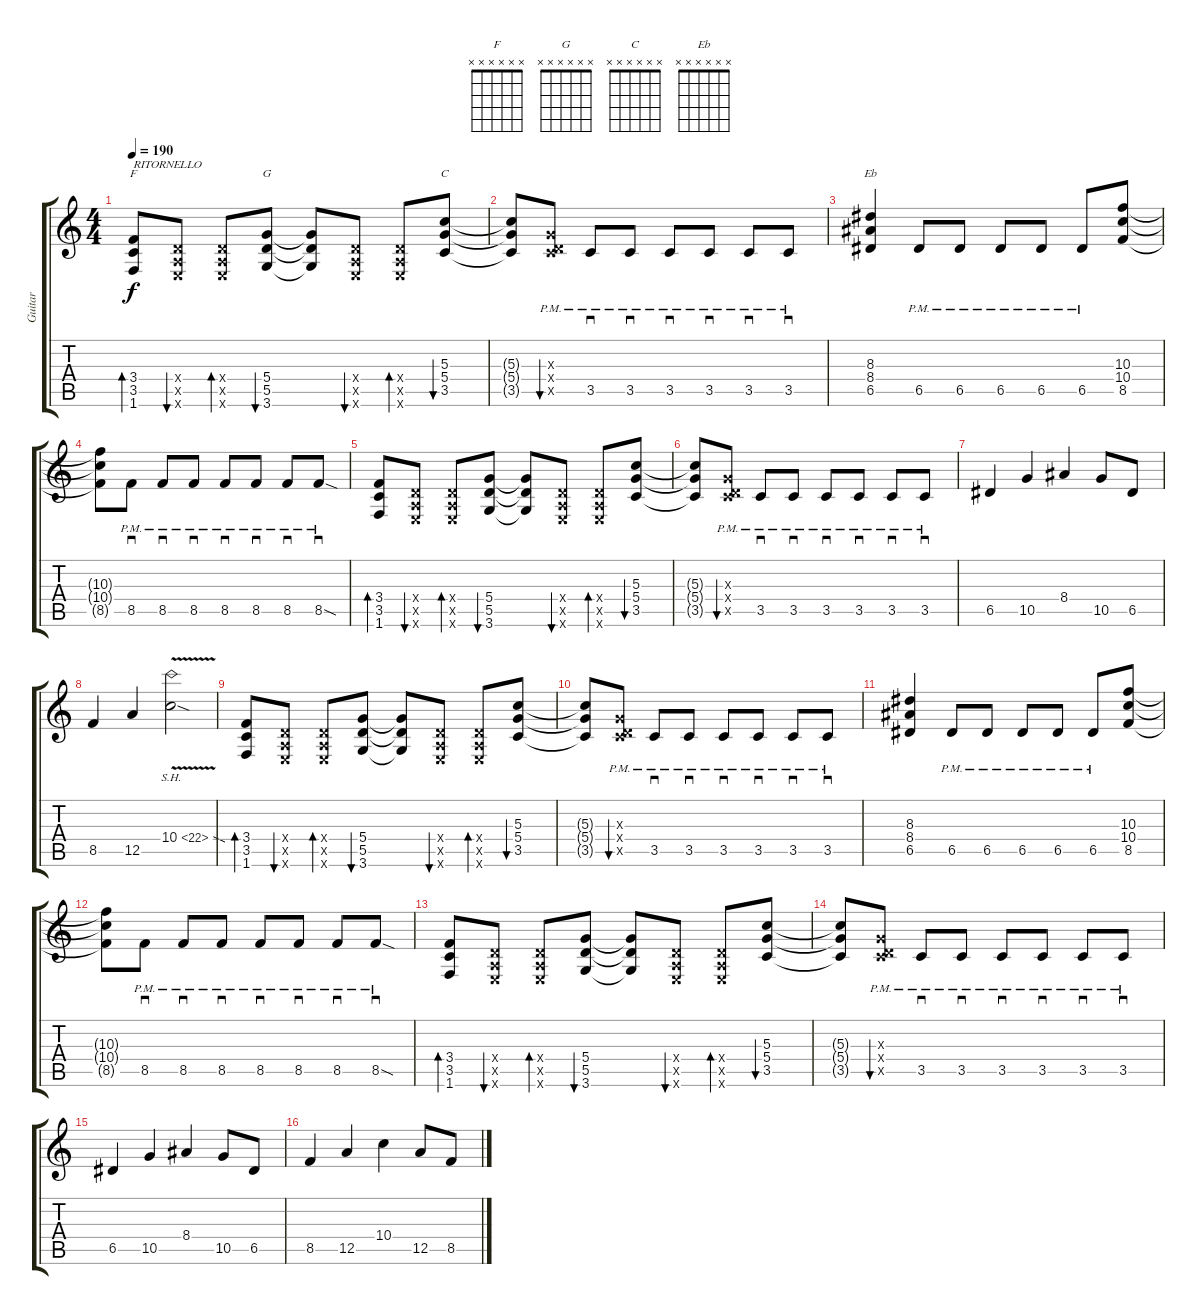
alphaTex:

\track ("Guitar" "Guitar") {instrument distortionguitar}
\staff {score tabs}
\tuning (E4 B3 G3 D3 A2 E2) {hide}
\chord ("F" x x x x x x)
\chord ("G" x x x x x x)
\chord ("C" x x x x x x)
\chord ("Eb" x x x x x x)
\ts (4 4)
\tempo 190
\clef g2
\ks c
(3.4 3.5 1.6).8{bd 60 ch "F" txt "RITORNELLO" dy f} (0.4{x} 0.5{x} 0.6{x}).8{bu 60} (0.4{x} 0.5{x} 0.6{x}).8{bd 60} (5.4 5.5 3.6).8{bu 60 ch "G"} (5.4{t} 5.5{t} 3.6{t}).8 (0.4{x} 0.5{x} 0.6{x}).8{bu 60} (0.4{x} 0.5{x} 0.6{x}).8{bd 60} (5.3 5.4 3.5).8{bu 60 ch "C"} |
(5.3{t} 5.4{t} 3.5{t}).8 (0.3{x} 0.4{x} 3.5{pm x}).8{bu 60} 3.5{pm}.8{sd} 3.5{pm}.8{sd} 3.5{pm}.8{sd} 3.5{pm}.8{sd} 3.5{pm}.8{sd} 3.5{pm}.8{sd} |
(8.3 8.4 6.5).4{ch "Eb"} 6.5{pm}.8 6.5{pm}.8 6.5{pm}.8 6.5{pm}.8 6.5{pm}.8 (10.3 10.4 8.5).8 |
(10.3{t} 10.4{t} 8.5{t}).8 8.5{pm}.8{sd} 8.5{pm}.8{sd} 8.5{pm}.8{sd} 8.5{pm}.8{sd} 8.5{pm}.8{sd} 8.5{pm}.8{sd} 8.5{sod pm}.8{sd} |
(3.4 3.5 1.6).8{bd 60} (0.4{x} 0.5{x} 0.6{x}).8{bu 60} (0.4{x} 0.5{x} 0.6{x}).8{bd 60} (5.4 5.5 3.6).8{bu 60} (5.4{t} 5.5{t} 3.6{t}).8 (0.4{x} 0.5{x} 0.6{x}).8{bu 60} (0.4{x} 0.5{x} 0.6{x}).8{bd 60} (5.3 5.4 3.5).8{bu 60} |
(5.3{t} 5.4{t} 3.5{t}).8 (0.3{x} 0.4{x} 3.5{pm x}).8{bu 60} 3.5{pm}.8{sd} 3.5{pm}.8{sd} 3.5{pm}.8{sd} 3.5{pm}.8{sd} 3.5{pm}.8{sd} 3.5{pm}.8{sd} |
6.5.4 10.5.4 8.4.4 10.5.8 6.5.8 |
8.5.4 12.5.4 10.4{sh 12 v sod}.2 |
(3.4 3.5 1.6).8{bd 60} (0.4{x} 0.5{x} 0.6{x}).8{bu 60} (0.4{x} 0.5{x} 0.6{x}).8{bd 60} (5.4 5.5 3.6).8{bu 60} (5.4{t} 5.5{t} 3.6{t}).8 (0.4{x} 0.5{x} 0.6{x}).8{bu 60} (0.4{x} 0.5{x} 0.6{x}).8{bd 60} (5.3 5.4 3.5).8{bu 60} |
(5.3{t} 5.4{t} 3.5{t}).8 (0.3{x} 0.4{x} 3.5{pm x}).8{bu 60} 3.5{pm}.8{sd} 3.5{pm}.8{sd} 3.5{pm}.8{sd} 3.5{pm}.8{sd} 3.5{pm}.8{sd} 3.5{pm}.8{sd} |
(8.3 8.4 6.5).4 6.5{pm}.8 6.5{pm}.8 6.5{pm}.8 6.5{pm}.8 6.5{pm}.8 (10.3 10.4 8.5).8 |
(10.3{t} 10.4{t} 8.5{t}).8 8.5{pm}.8{sd} 8.5{pm}.8{sd} 8.5{pm}.8{sd} 8.5{pm}.8{sd} 8.5{pm}.8{sd} 8.5{pm}.8{sd} 8.5{sod pm}.8{sd} |
(3.4 3.5 1.6).8{bd 60} (0.4{x} 0.5{x} 0.6{x}).8{bu 60} (0.4{x} 0.5{x} 0.6{x}).8{bd 60} (5.4 5.5 3.6).8{bu 60} (5.4{t} 5.5{t} 3.6{t}).8 (0.4{x} 0.5{x} 0.6{x}).8{bu 60} (0.4{x} 0.5{x} 0.6{x}).8{bd 60} (5.3 5.4 3.5).8{bu 60} |
(5.3{t} 5.4{t} 3.5{t}).8 (0.3{x} 0.4{x} 3.5{pm x}).8{bu 60} 3.5{pm}.8{sd} 3.5{pm}.8{sd} 3.5{pm}.8{sd} 3.5{pm}.8{sd} 3.5{pm}.8{sd} 3.5{pm}.8{sd} |
6.5.4 10.5.4 8.4.4 10.5.8 6.5.8 |
8.5.4 12.5.4 10.4.4 12.5.8 8.5.8
